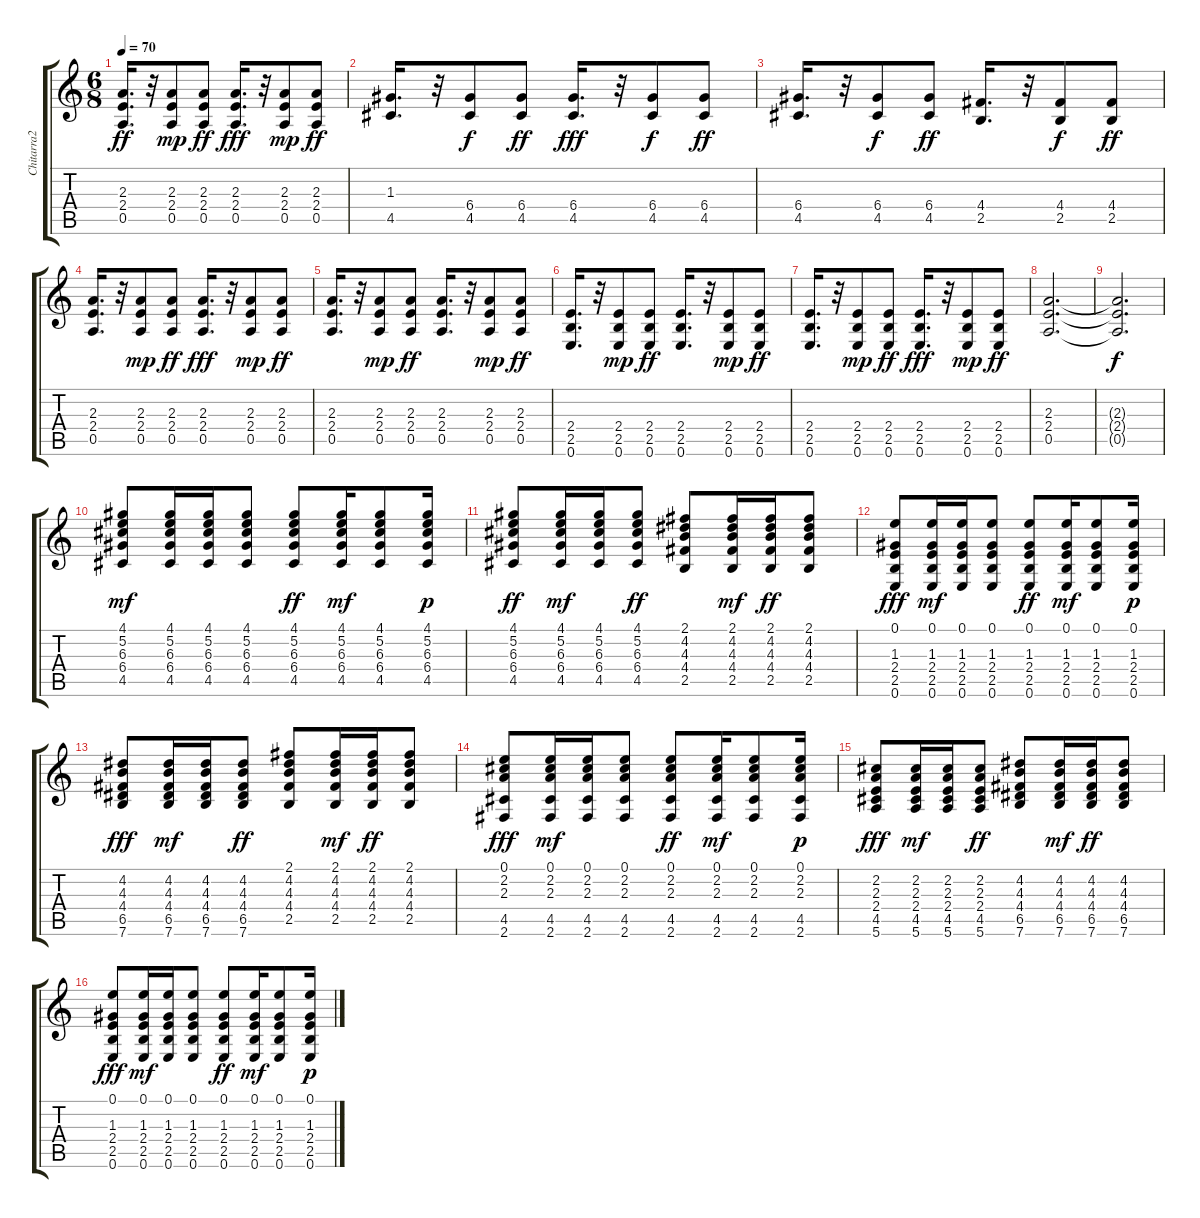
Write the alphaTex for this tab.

\track ("Chitarra2" "Chitarra2") {instrument acousticguitarsteel}
\staff {score tabs}
\tuning (E4 B3 G3 D3 A2 E2) {hide}
\ts (6 8)
\tempo 70
\clef g2
\ks c
(2.3 2.4 0.5).16{d dy ff} r.32 (2.3 2.4 0.5).8{dy mp} (2.3 2.4 0.5).8{dy ff} (2.3 2.4 0.5).16{d dy fff} r.32 (2.3 2.4 0.5).8{dy mp} (2.3 2.4 0.5).8{dy ff} |
(1.3 4.5).16{d} r.32 (6.4 4.5).8{dy f} (6.4 4.5).8{dy ff} (6.4 4.5).16{d dy fff} r.32 (6.4 4.5).8{dy f} (6.4 4.5).8{dy ff} |
(6.4 4.5).16{d} r.32 (6.4 4.5).8{dy f} (6.4 4.5).8{dy ff} (4.4 2.5).16{d} r.32 (4.4 2.5).8{dy f} (4.4 2.5).8{dy ff} |
(2.3 2.4 0.5).16{d} r.32 (2.3 2.4 0.5).8{dy mp} (2.3 2.4 0.5).8{dy ff} (2.3 2.4 0.5).16{d dy fff} r.32 (2.3 2.4 0.5).8{dy mp} (2.3 2.4 0.5).8{dy ff} |
(2.3 2.4 0.5).16{d} r.32 (2.3 2.4 0.5).8{dy mp} (2.3 2.4 0.5).8{dy ff} (2.3 2.4 0.5).16{d} r.32 (2.3 2.4 0.5).8{dy mp} (2.3 2.4 0.5).8{dy ff} |
(2.4 2.5 0.6).16{d} r.32 (2.4 2.5 0.6).8{dy mp} (2.4 2.5 0.6).8{dy ff} (2.4 2.5 0.6).16{d} r.32 (2.4 2.5 0.6).8{dy mp} (2.4 2.5 0.6).8{dy ff} |
(2.4 2.5 0.6).16{d} r.32 (2.4 2.5 0.6).8{dy mp} (2.4 2.5 0.6).8{dy ff} (2.4 2.5 0.6).16{d dy fff} r.32 (2.4 2.5 0.6).8{dy mp} (2.4 2.5 0.6).8{dy ff} |
(2.3 2.4 0.5).2{d} |
(2.3{t} 2.4{t} 0.5{t}).2{d dy f} |
(4.1 5.2 6.3 6.4 4.5).8{dy mf} (4.1 5.2 6.3 6.4 4.5).16 (4.1 5.2 6.3 6.4 4.5).16 (4.1 5.2 6.3 6.4 4.5).8 (4.1 5.2 6.3 6.4 4.5).8{dy ff} (4.1 5.2 6.3 6.4 4.5).16{dy mf} (4.1 5.2 6.3 6.4 4.5).8 (4.1 5.2 6.3 6.4 4.5).16{dy p} |
(4.1 5.2 6.3 6.4 4.5).8{dy ff} (4.1 5.2 6.3 6.4 4.5).16{dy mf} (4.1 5.2 6.3 6.4 4.5).16 (4.1 5.2 6.3 6.4 4.5).8{dy ff} (2.1 4.2 4.3 4.4 2.5).8 (2.1 4.2 4.3 4.4 2.5).16{dy mf} (2.1 4.2 4.3 4.4 2.5).16{dy ff} (2.1 4.2 4.3 4.4 2.5).8 |
(0.1 1.3 2.4 2.5 0.6).8{dy fff} (0.1 1.3 2.4 2.5 0.6).16{dy mf} (0.1 1.3 2.4 2.5 0.6).16 (0.1 1.3 2.4 2.5 0.6).8 (0.1 1.3 2.4 2.5 0.6).8{dy ff} (0.1 1.3 2.4 2.5 0.6).16{dy mf} (0.1 1.3 2.4 2.5 0.6).8 (0.1 1.3 2.4 2.5 0.6).16{dy p} |
(4.2 4.3 4.4 6.5 7.6).8{dy fff} (4.2 4.3 4.4 6.5 7.6).16{dy mf} (4.2 4.3 4.4 6.5 7.6).16 (4.2 4.3 4.4 6.5 7.6).8{dy ff} (2.1 4.2 4.3 4.4 2.5).8 (2.1 4.2 4.3 4.4 2.5).16{dy mf} (2.1 4.2 4.3 4.4 2.5).16{dy ff} (2.1 4.2 4.3 4.4 2.5).8 |
(0.1 2.2 2.3 4.5 2.6).8{dy fff} (0.1 2.2 2.3 4.5 2.6).16{dy mf} (0.1 2.2 2.3 4.5 2.6).16 (0.1 2.2 2.3 4.5 2.6).8 (0.1 2.2 2.3 4.5 2.6).8{dy ff} (0.1 2.2 2.3 4.5 2.6).16{dy mf} (0.1 2.2 2.3 4.5 2.6).8 (0.1 2.2 2.3 4.5 2.6).16{dy p} |
(2.2 2.3 2.4 4.5 5.6).8{dy fff} (2.2 2.3 2.4 4.5 5.6).16{dy mf} (2.2 2.3 2.4 4.5 5.6).16 (2.2 2.3 2.4 4.5 5.6).8{dy ff} (4.2 4.3 4.4 6.5 7.6).8 (4.2 4.3 4.4 6.5 7.6).16{dy mf} (4.2 4.3 4.4 6.5 7.6).16{dy ff} (4.2 4.3 4.4 6.5 7.6).8 |
(0.1 1.3 2.4 2.5 0.6).8{dy fff} (0.1 1.3 2.4 2.5 0.6).16{dy mf} (0.1 1.3 2.4 2.5 0.6).16 (0.1 1.3 2.4 2.5 0.6).8 (0.1 1.3 2.4 2.5 0.6).8{dy ff} (0.1 1.3 2.4 2.5 0.6).16{dy mf} (0.1 1.3 2.4 2.5 0.6).8 (0.1 1.3 2.4 2.5 0.6).16{dy p}
